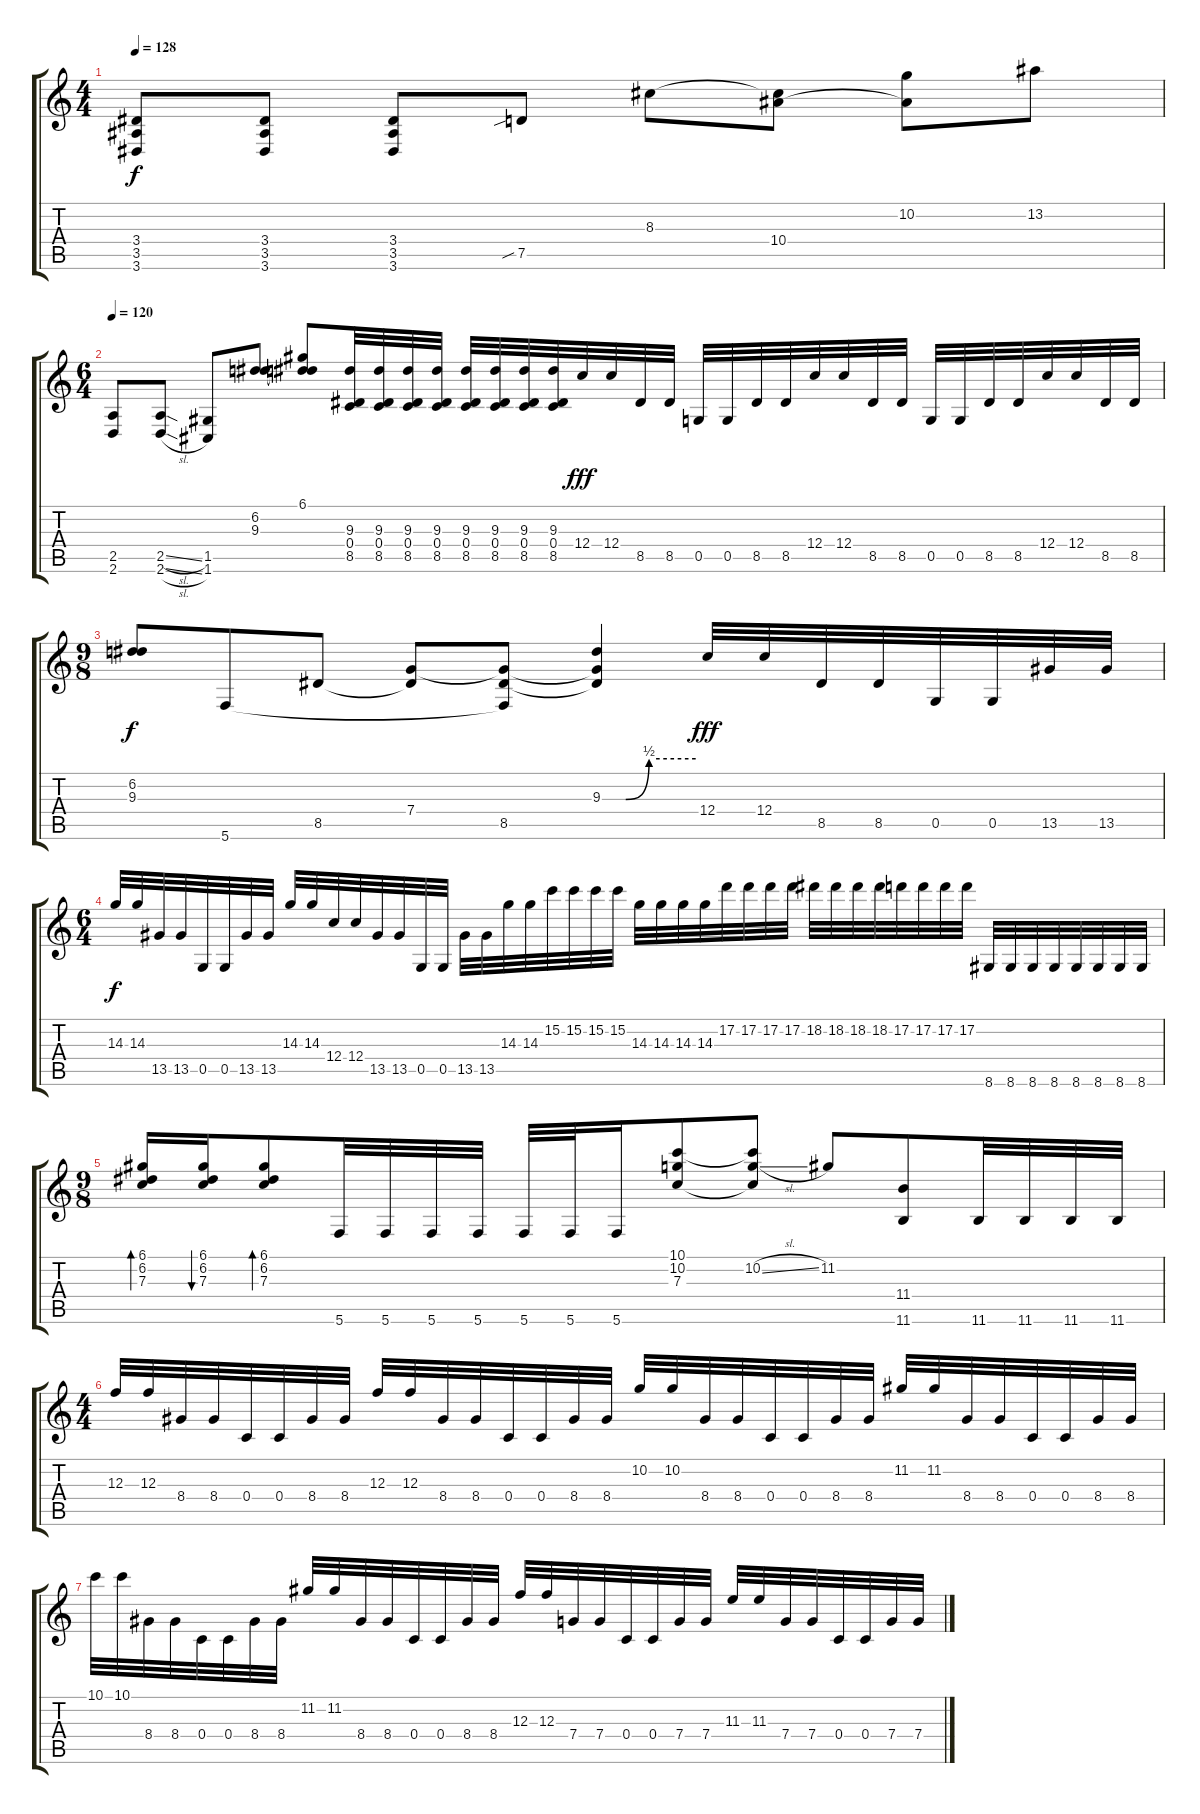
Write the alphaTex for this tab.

\track "" {instrument overdrivenguitar}
\staff {score tabs}
\tuning (D4 A3 F3 C3 G2 C2) {hide}
\ts (4 4)
\tempo 128
\clef g2
\ks c
(3.4 3.5 3.6).8{dy f} (3.4 3.5 3.6).8 (3.4 3.5 3.6).8 7.5{sib}.8 8.3.8 (8.3{t} 10.4).8 (10.2 10.4{t}).8 13.2.8 |
\ts (6 4)
\tempo 120
(2.5 2.6).8{balance 13 instrument distortionguitar} (2.5{sl} 2.6{sl}).8 (1.5 1.6).8 (6.2 9.3).8 (6.1 6.2{t} 9.3{t}).8 (9.3 0.4 8.5).32 (9.3 0.4 8.5).32 (9.3 0.4 8.5).32 (9.3 0.4 8.5).32 (9.3 0.4 8.5).32 (9.3 0.4 8.5).32 (9.3 0.4 8.5).32 (9.3 0.4 8.5).32 12.4.32{dy fff} 12.4.32 8.5.32 8.5.32 0.5.32 0.5.32 8.5.32 8.5.32 12.4.32 12.4.32 8.5.32 8.5.32 0.5.32 0.5.32 8.5.32 8.5.32 12.4.32 12.4.32 8.5.32 8.5.32 |
\ts (9 8)
(6.2 9.3).8{dy f} 5.6.8 8.5.8 (7.4 8.5{t}).8 (7.4{t} 8.5 5.6{t}).8 (9.3{be (custom 0 0 15 0 30 2 60 2)} 7.4{t} 8.5{t}).4 12.4.32{dy fff} 12.4.32 8.5.32 8.5.32 0.5.32 0.5.32 13.5.32 13.5.32 |
\ts (6 4)
14.3.32{dy f} 14.3.32 13.5.32 13.5.32 0.5.32 0.5.32 13.5.32 13.5.32 14.3.32 14.3.32 12.4.32 12.4.32 13.5.32 13.5.32 0.5.32 0.5.32 13.5.32 13.5.32 14.3.32 14.3.32 15.2.32 15.2.32 15.2.32 15.2.32 14.3.32 14.3.32 14.3.32 14.3.32 17.2.32 17.2.32 17.2.32 17.2.32 18.2.32 18.2.32 18.2.32 18.2.32 17.2.32 17.2.32 17.2.32 17.2.32 8.6.32 8.6.32 8.6.32 8.6.32 8.6.32 8.6.32 8.6.32 8.6.32 |
\ts (9 8)
(6.1 6.2 7.3).16{bd 120} (6.1 6.2 7.3).16{bu 120} (6.1 6.2 7.3).8{bd 120} 5.6.32 5.6.32 5.6.32 5.6.32 5.6.32 5.6.32 5.6.16 (10.1 10.2 7.3).8 (10.1{t} 10.2{sl} 7.3{t}).8 11.2.8 (11.4 11.6).8 11.6.32 11.6.32 11.6.32 11.6.32 |
\ts (4 4)
12.3.32 12.3.32 8.4.32 8.4.32 0.4.32 0.4.32 8.4.32 8.4.32 12.3.32 12.3.32 8.4.32 8.4.32 0.4.32 0.4.32 8.4.32 8.4.32 10.2.32 10.2.32 8.4.32 8.4.32 0.4.32 0.4.32 8.4.32 8.4.32 11.2.32 11.2.32 8.4.32 8.4.32 0.4.32 0.4.32 8.4.32 8.4.32 |
10.1.32 10.1.32 8.4.32 8.4.32 0.4.32 0.4.32 8.4.32 8.4.32 11.2.32 11.2.32 8.4.32 8.4.32 0.4.32 0.4.32 8.4.32 8.4.32 12.3.32 12.3.32 7.4.32 7.4.32 0.4.32 0.4.32 7.4.32 7.4.32 11.3.32 11.3.32 7.4.32 7.4.32 0.4.32 0.4.32 7.4.32 7.4.32
